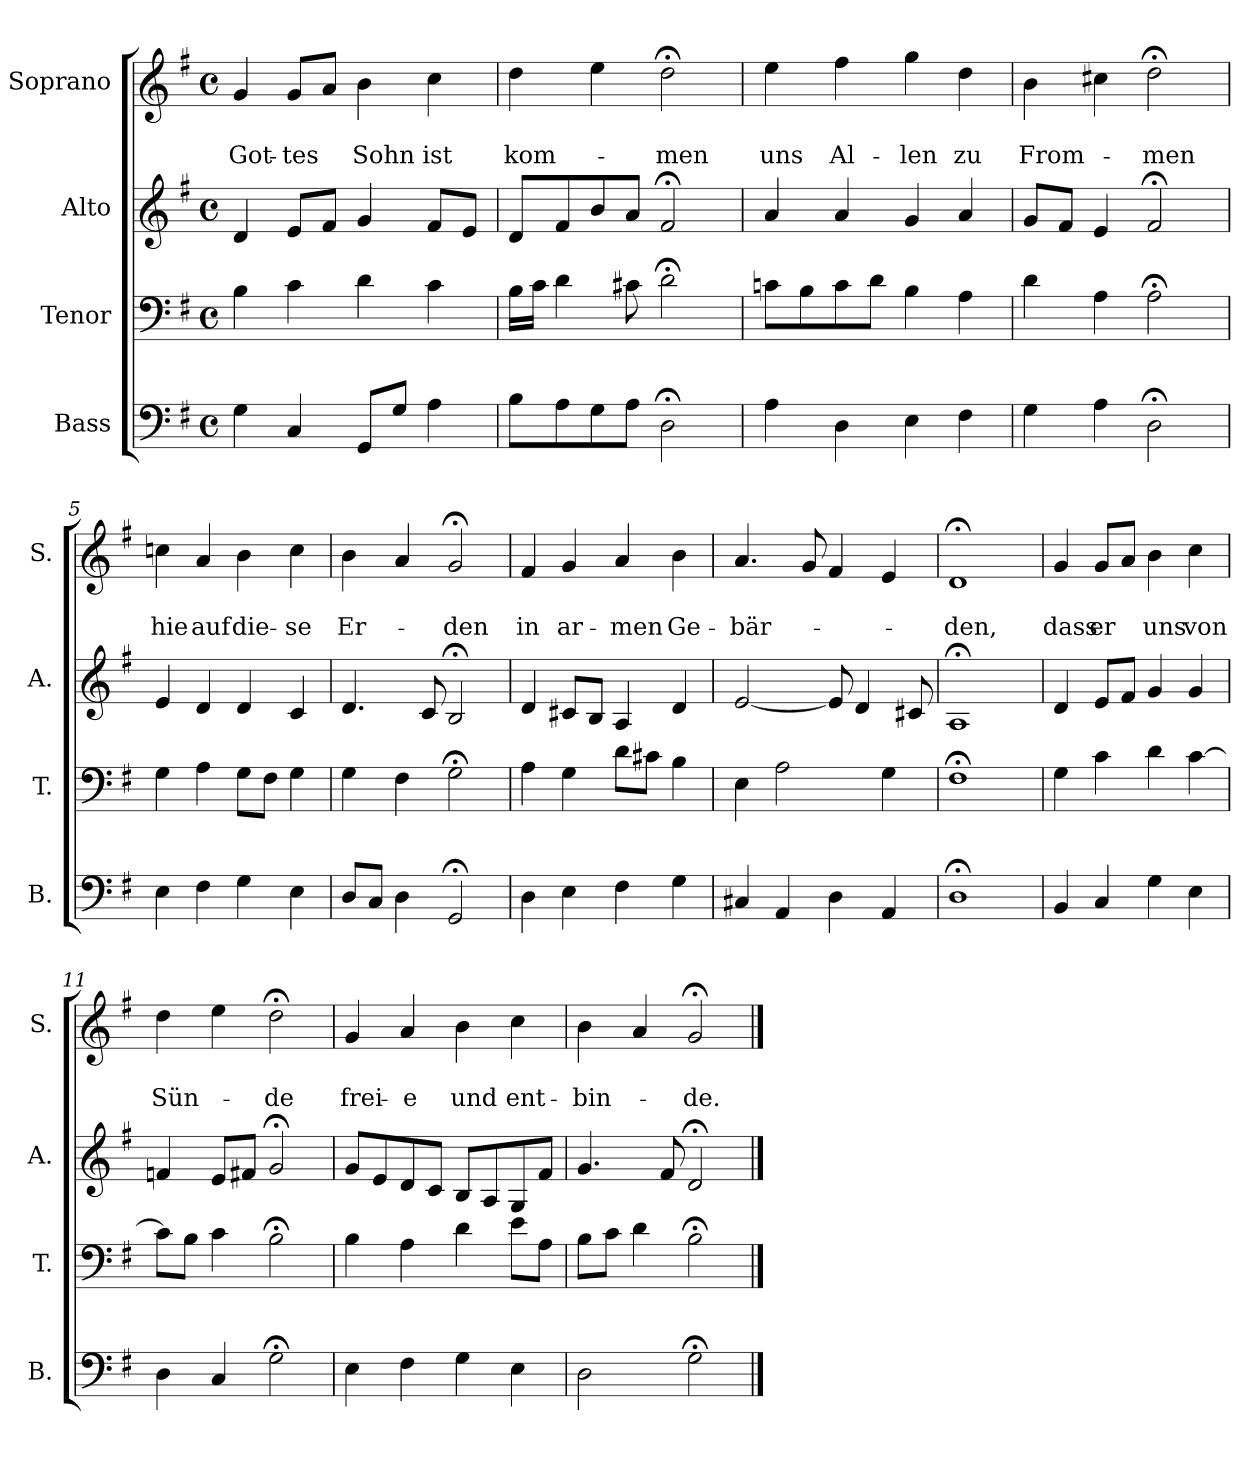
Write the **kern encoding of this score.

**kern	**kern	**kern	**kern	**text	**text
*part4	*part3	*part2	*part1	*part1	*part1
*staff4	*staff3	*staff2	*staff1	*staff1	*staff1
*I"Bass	*I"Tenor	*I"Alto	*I"Soprano	*	*
*I'B.	*I'T.	*I'A.	*I'S.	*	*
*clefF4	*clefF4	*clefG2	*clefG2	*	*
*k[f#]	*k[f#]	*k[f#]	*k[f#]	*	*
*G:	*G:	*G:	*G:	*	*
*M4/4	*M4/4	*M4/4	*M4/4	*	*
*met(c)	*met(c)	*met(c)	*met(c)	*	*
=1	=1	=1	=1	=1	=1
4G\	4B\	4d/	4g/	.	Got-
4C/	4c\	8e/L	8g/L	.	-tes
.	.	8f#/J	8a/J	.	.
8GG/L	4d\	4g/	4b\	.	Sohn
8G/J	.	.	.	.	.
4A\	4c\	8f#/L	4cc\	.	ist
.	.	8e/J	.	.	.
=2	=2	=2	=2	=2	=2
8B\L	16B\LL	8d/L	4dd\	.	kom-
.	16c\JJ	.	.	.	.
8A\	4d\	8f#/	.	.	.
8G\	.	8b/	4ee\	.	.
8A\J	8c#X\	8a/J	.	.	.
2D;<\	2d;<\	2f#;</	2dd;<\	.	-men
=3	=3	=3	=3	=3	=3
4A\	8cn\L	4a/	4ee\	.	uns
.	8B\	.	.	.	.
4D\	8c\	4a/	4ff#\	.	Al-
.	8d\J	.	.	.	.
4E\	4B\	4g/	4gg\	.	-len
4F#\	4A\	4a/	4dd\	.	zu
=4	=4	=4	=4	=4	=4
4G\	4d\	8g/L	4b\	.	From-
.	.	8f#/J	.	.	.
4A\	4A\	4e/	4cc#X\	.	.
2D;<\	2A;<\	2f#;</	2dd;<\	.	-men
=5	=5	=5	=5	=5	=5
4E\	4G\	4e/	4ccn\	.	hie
4F#\	4A\	4d/	4a/	.	auf
4G\	8G\L	4d/	4b\	.	die-
.	8F#\J	.	.	.	.
4E\	4G\	4c/	4cc\	.	-se
=6	=6	=6	=6	=6	=6
8D/L	4G\	4.d/	4b\	.	Er-
8C/J	.	.	.	.	.
4D\	4F#\	.	4a/	.	.
.	.	8c/	.	.	.
2GG;</	2G;<\	2B;</	2g;</	.	-den
!!LO:LB:g=z
=7	=7	=7	=7	=7	=7
4D\	4A\	4d/	4f#/	.	in
4E\	4G\	8c#X/L	4g/	.	ar-
.	.	8B/J	.	.	.
4F#\	8d\L	4A/	4a/	.	-men
.	8c#X\J	.	.	.	.
4G\	4B\	4d/	4b\	.	Ge-
=8	=8	=8	=8	=8	=8
4C#X/	4E\	[2e/	4.a/	.	-bär-
4AA/	2A\	.	.	.	.
.	.	.	8g/	.	.
4D\	.	8e/]	4f#/	.	.
.	.	4d/	.	.	.
4AA/	4G\	.	4e/	.	.
.	.	8c#X/	.	.	.
=9	=9	=9	=9	=9	=9
1D;<	1F#;<	1A;<	1d;<	.	-den,
=10	=10	=10	=10	=10	=10
4BB/	4G\	4d/	4g/	.	dass
4C/	4c\	8e/L	8g/L	.	er
.	.	8f#/J	8a/J	.	.
4G\	4d\	4g/	4b\	.	uns
4E\	[4c\	4g/	4cc\	.	von
=11	=11	=11	=11	=11	=11
4D\	8c\L]	4fn/	4dd\	.	Sün-
.	8B\J	.	.	.	.
4C/	4c\	8e/L	4ee\	.	.
.	.	8f#X/J	.	.	.
2G;<\	2B;<\	2g;</	2dd;<\	.	-de
=12	=12	=12	=12	=12	=12
4E\	4B\	8g/L	4g/	.	frei-
.	.	8e/	.	.	.
4F#\	4A\	8d/	4a/	.	-e
.	.	8c/J	.	.	.
4G\	4d\	8B/L	4b\	.	und
.	.	8A/	.	.	.
4E\	8e\L	8G/	4cc\	.	ent-
.	8A\J	8f#/J	.	.	.
=13	=13	=13	=13	=13	=13
2D\	8B\L	4.g/	4b\	.	-bin-
.	8c\J	.	.	.	.
.	4d\	.	4a/	.	.
.	.	8f#/	.	.	.
2G;<\	2B;<\	2d;</	2g;</	.	-de.
==	==	==	==	==	==
*-	*-	*-	*-	*-	*-
